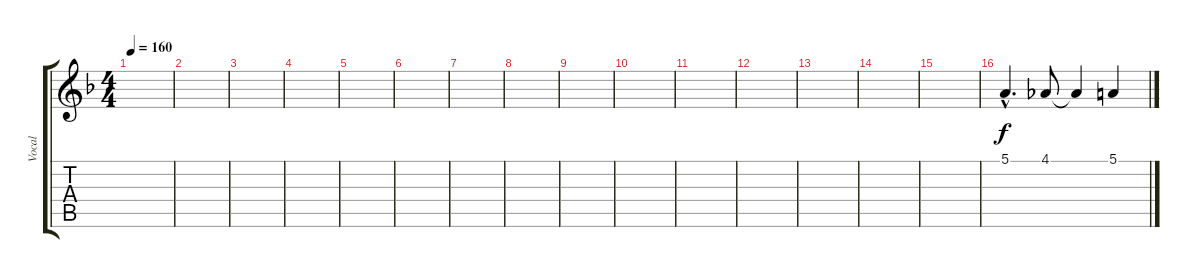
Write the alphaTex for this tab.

\track ("Vocal" "Vocal") {instrument trumpet}
\staff {score tabs}
\tuning (E4 B3 G3 D3 A2 E2) {hide}
\ts (4 4)
\tempo 160
\clef g2
\ks f
|
|
|
|
|
|
|
|
|
|
|
|
|
|
|
5.1{hac}.4{d} 4.1.8 4.1{t}.4 5.1.4
